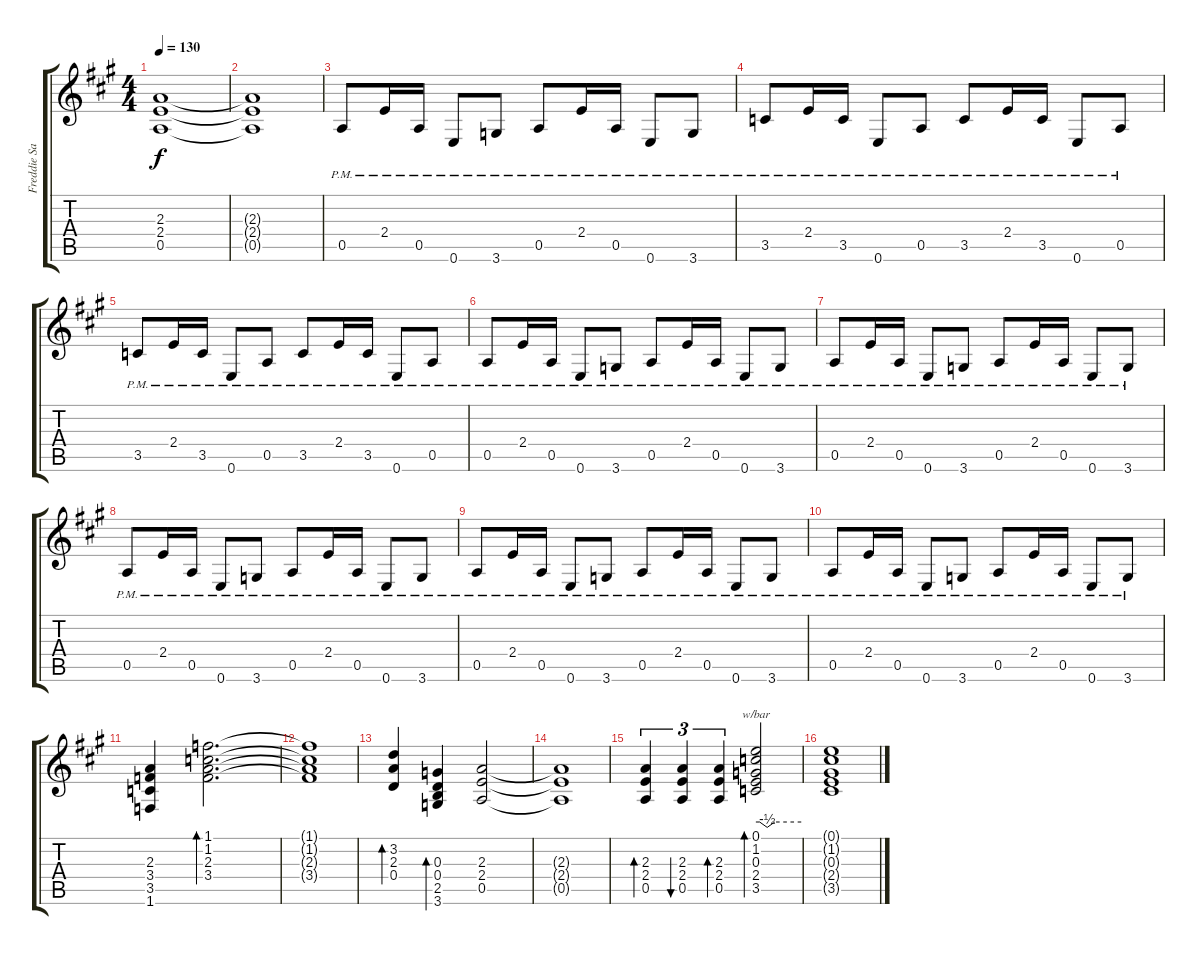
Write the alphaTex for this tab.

\track ("Freddie Salem Guitar" "Freddie Sa") {instrument distortionguitar}
\staff {score tabs}
\tuning (E4 B3 G3 D3 A2 E2) {hide}
\ts (4 4)
\tempo 130
\clef g2
\ks f#minor
(2.3 2.4 0.5).1{dy f balance 8} |
(2.3{t} 2.4{t} 0.5{t}).1 |
0.5{pm}.8{volume 12 balance 16 instrument electricguitarmuted} 2.4{pm}.16 0.5{pm}.16 0.6{pm}.8 3.6{pm}.8 0.5{pm}.8 2.4{pm}.16 0.5{pm}.16 0.6{pm}.8 3.6{pm}.8 |
3.5{pm}.8 2.4{pm}.16 3.5{pm}.16 0.6{pm}.8 0.5{pm}.8 3.5{pm}.8 2.4{pm}.16 3.5{pm}.16 0.6{pm}.8 0.5{pm}.8 |
3.5{pm}.8 2.4{pm}.16 3.5{pm}.16 0.6{pm}.8 0.5{pm}.8 3.5{pm}.8 2.4{pm}.16 3.5{pm}.16 0.6{pm}.8 0.5{pm}.8 |
0.5{pm}.8 2.4{pm}.16 0.5{pm}.16 0.6{pm}.8 3.6{pm}.8 0.5{pm}.8 2.4{pm}.16 0.5{pm}.16 0.6{pm}.8 3.6{pm}.8 |
0.5{pm}.8 2.4{pm}.16 0.5{pm}.16 0.6{pm}.8 3.6{pm}.8 0.5{pm}.8 2.4{pm}.16 0.5{pm}.16 0.6{pm}.8 3.6{pm}.8 |
0.5{pm}.8 2.4{pm}.16 0.5{pm}.16 0.6{pm}.8 3.6{pm}.8 0.5{pm}.8 2.4{pm}.16 0.5{pm}.16 0.6{pm}.8 3.6{pm}.8 |
0.5{pm}.8 2.4{pm}.16 0.5{pm}.16 0.6{pm}.8 3.6{pm}.8 0.5{pm}.8 2.4{pm}.16 0.5{pm}.16 0.6{pm}.8 3.6{pm}.8 |
0.5{pm}.8 2.4{pm}.16 0.5{pm}.16 0.6{pm}.8 3.6{pm}.8 0.5{pm}.8 2.4{pm}.16 0.5{pm}.16 0.6{pm}.8 3.6{pm}.8 |
(2.3 3.4 3.5 1.6).4{volume 10} (1.1 1.2 2.3 3.4).2{d bd 240} |
(1.1{t} 1.2{t} 2.3{t} 3.4{t}).1 |
(3.2 2.3 0.4).4{bd 240} (0.3 0.4 2.5 3.6).4{bd 240} (2.3 2.4 0.5).2 |
(2.3{t} 2.4{t} 0.5{t}).1 |
(2.3 2.4 0.5).4{tu (3 2) bd 60 volume 10 balance 16} (2.3 2.4 0.5).4{tu (3 2) bu 60} (2.3 2.4 0.5).4{tu (3 2) bd 60} (0.1 1.2 0.3 2.4 3.5).2{tbe (custom default 0 0 5 0 15 -2 25 0 60 0) bd 240} |
(0.1{t} 1.2{t} 0.3{t} 2.4{t} 3.5{t}).1
